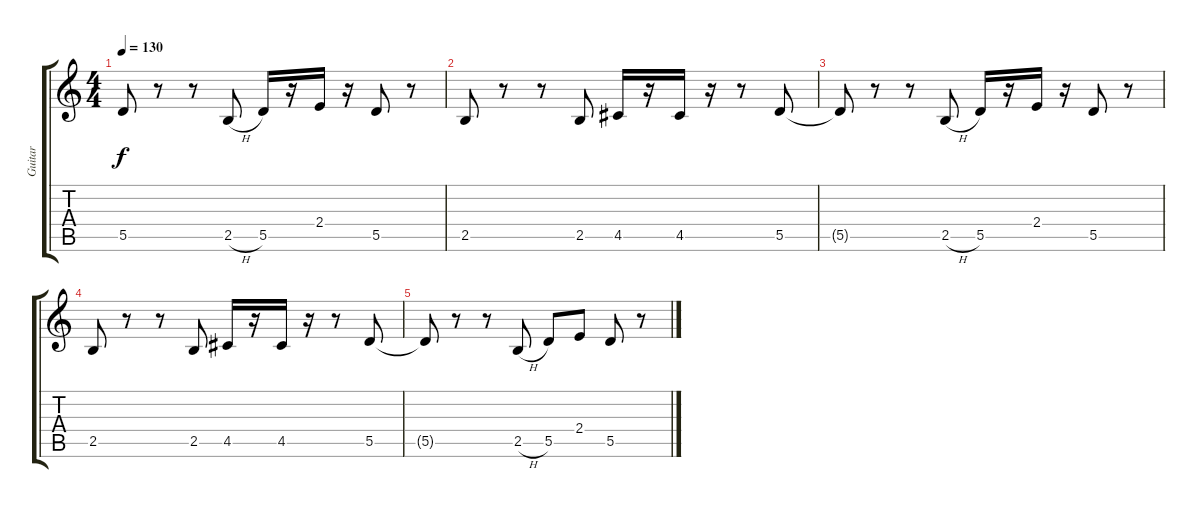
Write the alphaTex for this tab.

\track ("Guitar" "Guitar") {instrument acousticguitarsteel}
\staff {score tabs}
\tuning (E4 B3 G3 D3 A2 E2) {hide}
\ts (4 4)
\tempo 130
\clef g2
\ks c
5.5{t}.8{dy f} r.8 r.8 2.5{h}.8 5.5.16 r.16 2.4.16 r.16 5.5.8 r.8 |
2.5.8 r.8 r.8 2.5.8 4.5.16 r.16 4.5.16 r.16 r.8 5.5.8 |
5.5{t}.8 r.8 r.8 2.5{h}.8 5.5.16 r.16 2.4.16 r.16 5.5.8 r.8 |
2.5.8 r.8 r.8 2.5.8 4.5.16 r.16 4.5.16 r.16 r.8 5.5.8 |
5.5{t}.8 r.8 r.8 2.5{h}.8 5.5.8 2.4.8 5.5.8 r.8
